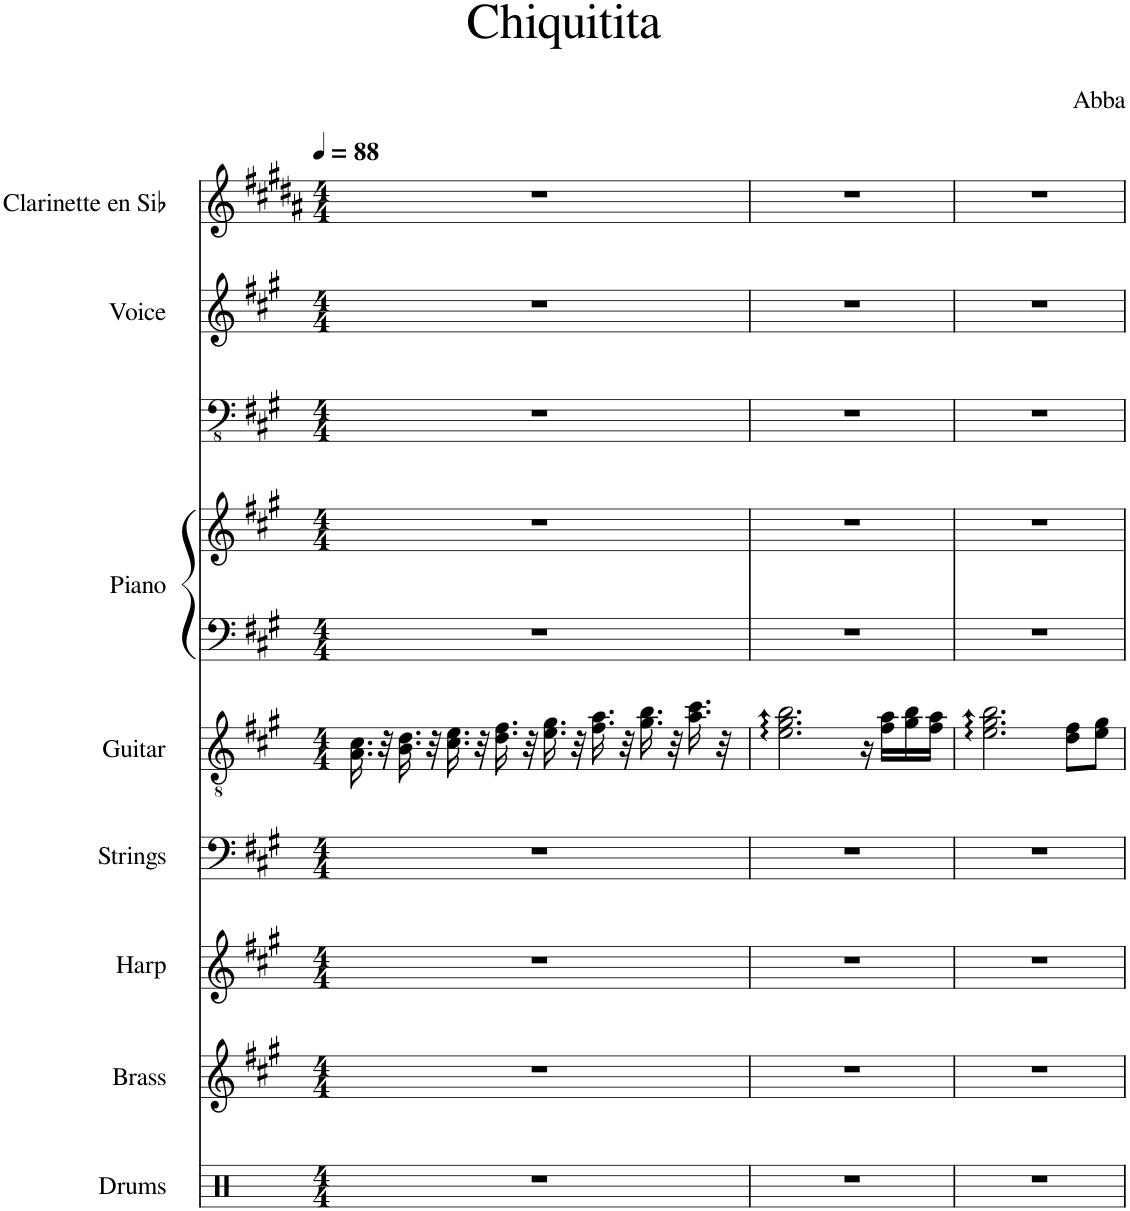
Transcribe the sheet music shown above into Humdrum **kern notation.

**kern	**kern	**kern	**kern	**kern	**kern	**kern	**kern	**kern	**kern
*part9	*part8	*part7	*part6	*part5	*part4	*part4	*part3	*part2	*part1
*staff10	*staff9	*staff8	*staff7	*staff6	*staff5	*staff4	*staff3	*staff2	*staff1
*I"Drums	*I"Brass	*I"Harp	*I"Strings	*I"Guitar	*I"Piano	*	*I"フレットレスエレキベース	*I"Voice	*I"Clarinette en Sib
*	*	*I'Hp	*I'Str	*	*I'Pia.	*	*	*	*I'Clar. Sib
*clefX	*clefG2	*clefG2	*clefF4	*clefGv2	*clefF4	*clefG2	*clefFv4	*clefG2	*clefG2
*	*	*	*	*	*	*	*	*	*Trd1c2
*k[f#c#g#]	*k[f#c#g#]	*k[f#c#g#]	*k[f#c#g#]	*k[f#c#g#]	*k[f#c#g#]	*k[f#c#g#]	*k[f#c#g#]	*k[f#c#g#]	*k[f#c#g#d#a#]
*M4/4	*M4/4	*M4/4	*M4/4	*M4/4	*M4/4	*M4/4	*M4/4	*M4/4	*M4/4
*MM88	*MM88	*MM88	*MM88	*MM88	*MM88	*MM88	*MM88	*MM88	*MM88
=1	=1	=1	=1	=1	=1	=1	=1	=1	=1
1r	1r	1r	1r	16.A\ 16.c#\	1r	1r	1r	1r	1r
.	.	.	.	32r	.	.	.	.	.
.	.	.	.	16.B\ 16.d\	.	.	.	.	.
.	.	.	.	32r	.	.	.	.	.
.	.	.	.	16.c#\ 16.e\	.	.	.	.	.
.	.	.	.	32r	.	.	.	.	.
.	.	.	.	16.d\ 16.f#\	.	.	.	.	.
.	.	.	.	32r	.	.	.	.	.
.	.	.	.	16.e\ 16.g#\	.	.	.	.	.
.	.	.	.	32r	.	.	.	.	.
.	.	.	.	16.f#\ 16.a\	.	.	.	.	.
.	.	.	.	32r	.	.	.	.	.
.	.	.	.	16.g#\ 16.b\	.	.	.	.	.
.	.	.	.	32r	.	.	.	.	.
.	.	.	.	16.a\ 16.cc#\	.	.	.	.	.
.	.	.	.	32r	.	.	.	.	.
=2	=2	=2	=2	=2	=2	=2	=2	=2	=2
1r	1r	1r	1r	2.e\ 2.g#\ 2.b\	1r	1r	1r	1r	1r
.	.	.	.	16r	.	.	.	.	.
.	.	.	.	16f#\ 16a\LL	.	.	.	.	.
.	.	.	.	16g#\ 16b\	.	.	.	.	.
.	.	.	.	16f#\ 16a\JJ	.	.	.	.	.
=3	=3	=3	=3	=3	=3	=3	=3	=3	=3
1r	1r	1r	1r	2.e\ 2.g#\ 2.b\	1r	1r	1r	1r	1r
.	.	.	.	8d\ 8f#\L	.	.	.	.	.
.	.	.	.	8e\ 8g#\J	.	.	.	.	.
=	=	=	=	=	=	=	=	=	=
*-	*-	*-	*-	*-	*-	*-	*-	*-	*-
